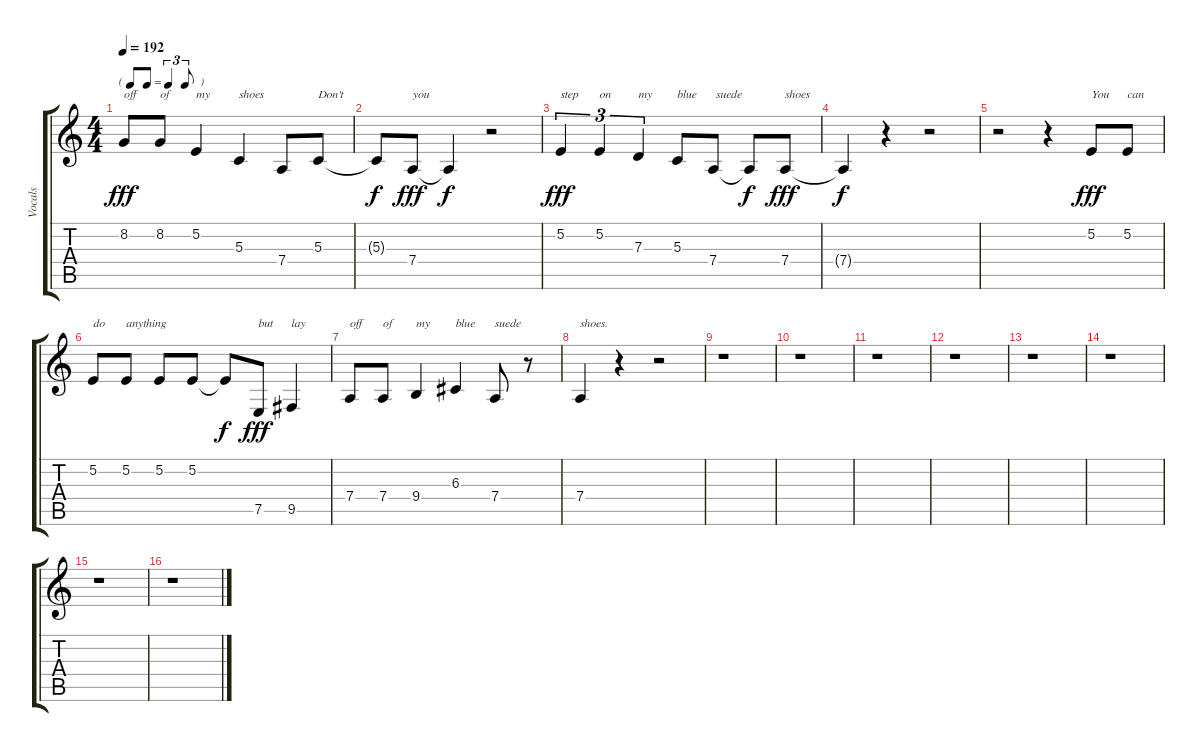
\track ("Vocals" "Vocals") {instrument tenorsax}
\staff {score tabs}
\tuning (E4 B3 G3 D3 A2 E2) {hide}
\ts (4 4)
\tf triplet8th
\tempo 192
\clef g2
\ks c
8.2.8{txt "off" dy fff} 8.2.8{txt "of"} 5.2.4{txt "my"} 5.3.4{txt "shoes"} 7.4.8 5.3.8{txt "Don't"} |
5.3{t}.8{dy f} 7.4.8{txt "you" dy fff} 7.4{t}.4{dy f} r.2 |
5.2.4{tu (3 2) txt "step" dy fff} 5.2.4{tu (3 2) txt "on"} 7.3.4{tu (3 2) txt "my"} 5.3.8{txt "blue"} 7.4.8{txt " suede"} 7.4{t}.8{dy f} 7.4.8{txt "shoes" dy fff} |
7.4{t}.4{dy f} r.4 r.2 |
r.2 r.4 5.2.8{txt "You" dy fff} 5.2.8{txt "can"} |
5.2.8{txt "do"} 5.2.8{txt "anything"} 5.2.8 5.2.8 5.2{t}.8{dy f} 7.5.8{txt "but" dy fff} 9.5.4{txt "lay"} |
7.4.8{txt "off"} 7.4.8{txt "of"} 9.4.4{txt "my"} 6.3.4{txt "blue"} 7.4.8{txt "suede"} r.8 |
7.4.4{txt "shoes."} r.4 r.2 |
r.1 |
r.1 |
r.1 |
r.1 |
r.1 |
r.1 |
r.1 |
r.1
